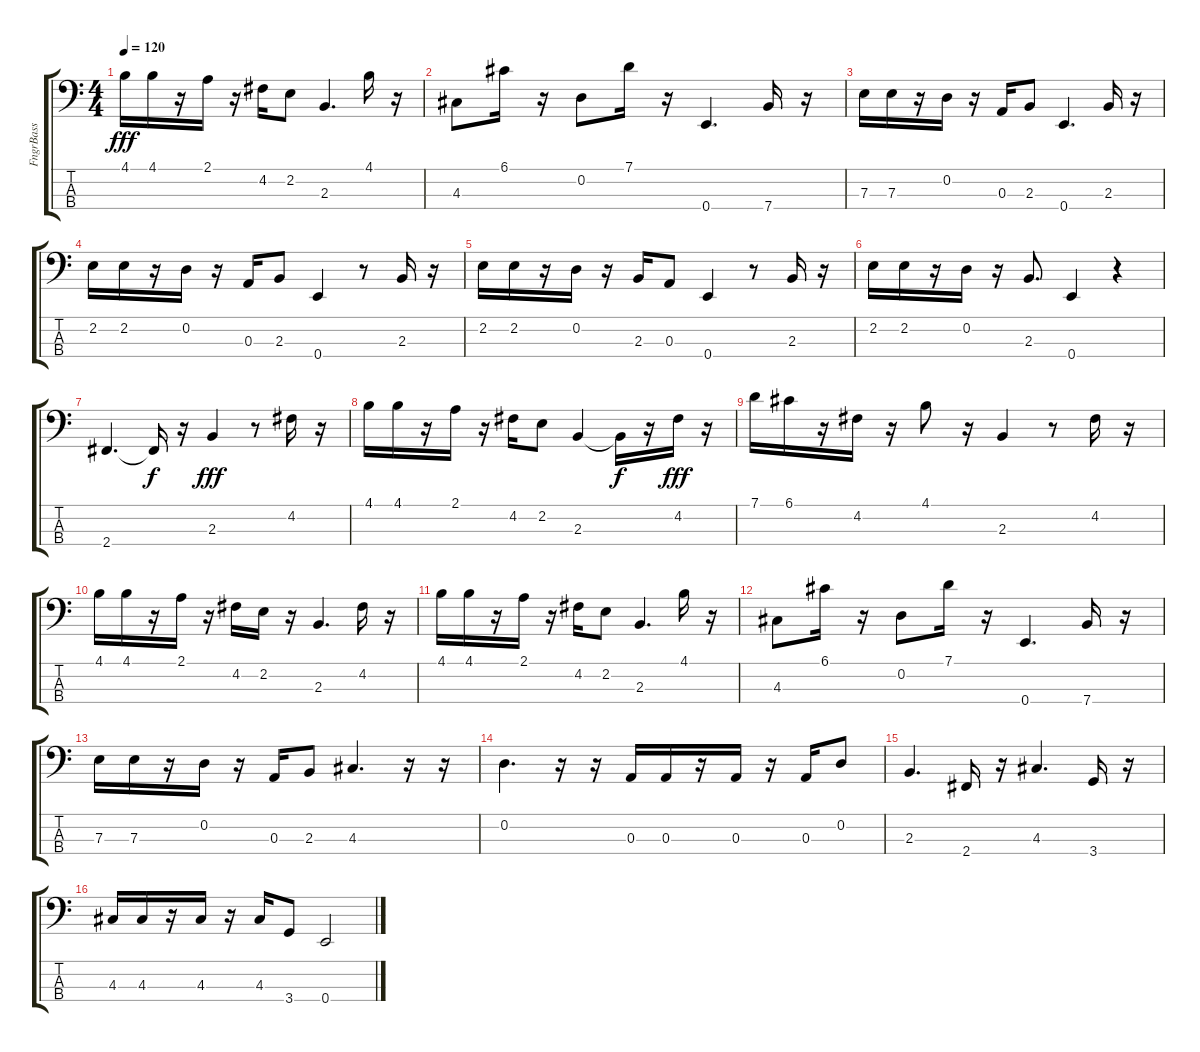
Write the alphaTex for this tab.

\track ("FngrBass" "FngrBass") {instrument electricbassfinger}
\staff {score tabs}
\tuning (G2 D2 A1 E1) {hide}
\ts (4 4)
\tempo 120
\clef f4
\ks c
4.1.16{dy fff} 4.1.16 r.16 2.1.16 r.16 4.2.16 2.2.8 2.3.4{d} 4.1.16 r.16 |
4.3.8 6.1.16 r.16 0.2.8 7.1.16 r.16 0.4.4{d} 7.4.16 r.16 |
7.3.16 7.3.16 r.16 0.2.16 r.16 0.3.16 2.3.8 0.4.4{d} 2.3.16 r.16 |
2.2.16 2.2.16 r.16 0.2.16 r.16 0.3.16 2.3.8 0.4.4 r.8 2.3.16 r.16 |
2.2.16 2.2.16 r.16 0.2.16 r.16 2.3.16 0.3.8 0.4.4 r.8 2.3.16 r.16 |
2.2.16 2.2.16 r.16 0.2.16 r.16 2.3.8{d} 0.4.4 r.4 |
2.4.4{d} 2.4{t}.16{dy f} r.16 2.3.4{dy fff} r.8 4.2.16 r.16 |
4.1.16 4.1.16 r.16 2.1.16 r.16 4.2.16 2.2.8 2.3.4 2.3{t}.16{dy f} r.16 4.2.16{dy fff} r.16 |
7.1.16 6.1.16 r.16 4.2.16 r.16 4.1.8 r.16 2.3.4 r.8 4.2.16 r.16 |
4.1.16 4.1.16 r.16 2.1.16 r.16 4.2.16 2.2.16 r.16 2.3.4{d} 4.2.16 r.16 |
4.1.16 4.1.16 r.16 2.1.16 r.16 4.2.16 2.2.8 2.3.4{d} 4.1.16 r.16 |
4.3.8 6.1.16 r.16 0.2.8 7.1.16 r.16 0.4.4{d} 7.4.16 r.16 |
7.3.16 7.3.16 r.16 0.2.16 r.16 0.3.16 2.3.8 4.3.4{d} r.16 r.16 |
0.2.4{d} r.16 r.16 0.3.16 0.3.16 r.16 0.3.16 r.16 0.3.16 0.2.8 |
2.3.4{d} 2.4.16 r.16 4.3.4{d} 3.4.16 r.16 |
4.3.16 4.3.16 r.16 4.3.16 r.16 4.3.16 3.4.8 0.4.2
